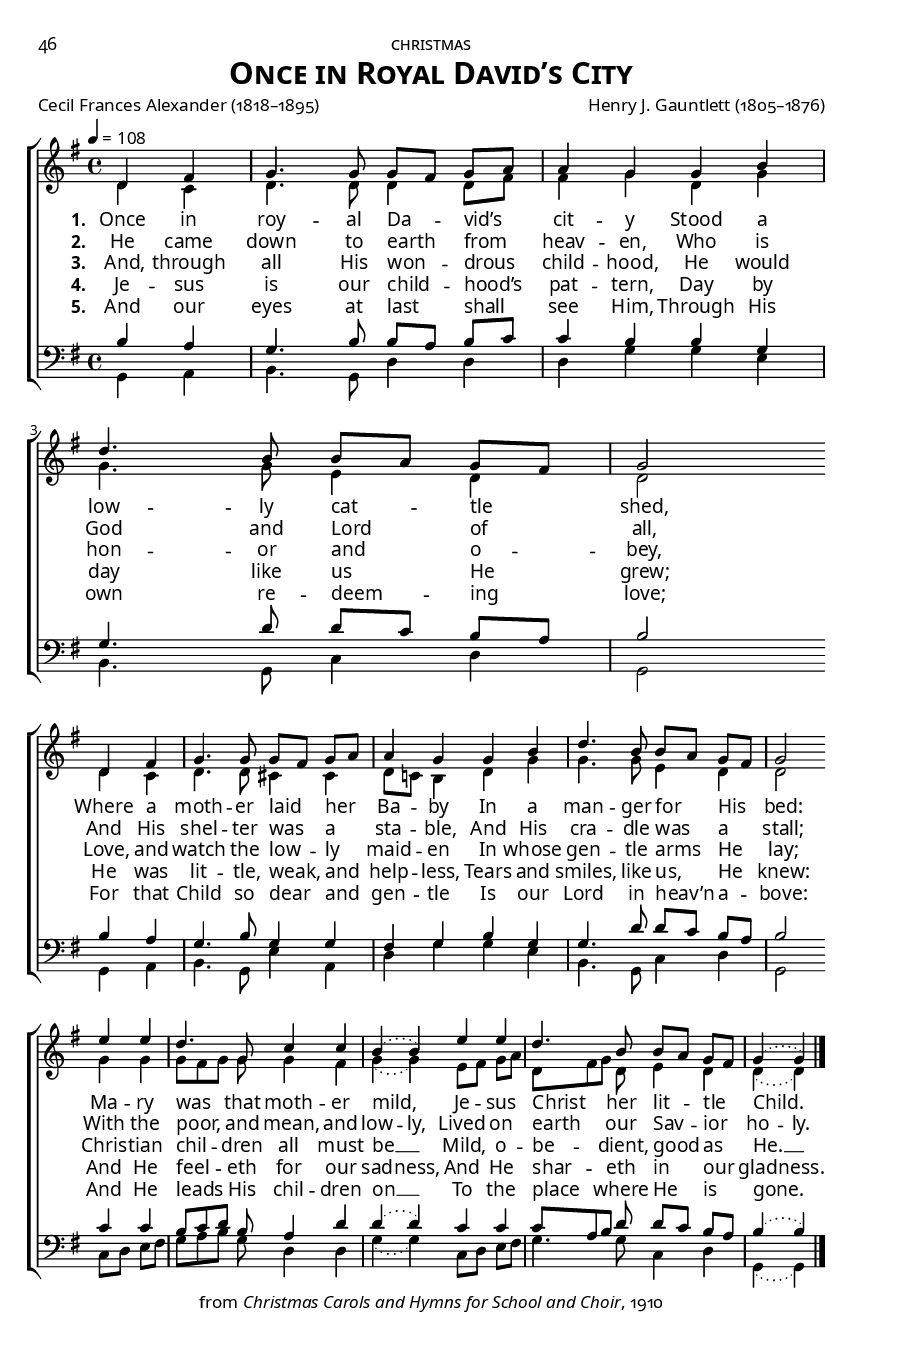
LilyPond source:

\version "2.14.2"
\include "util.ly"
\header {
  title = \markup{\override #'(font-name . "Garamond Premier Pro Semibold"){ \abs-fontsize #15 \smallCapsOldStyle"Once in Royal David’s City"}}
  poet = \markup\oldStyleNum"Cecil Frances Alexander (1818–1895)"
  composer = \markup\oldStyleNum"Henry J. Gauntlett (1805–1876)"
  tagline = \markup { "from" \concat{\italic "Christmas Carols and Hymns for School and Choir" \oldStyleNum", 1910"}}
}
\paper {
  paper-height = 9\in
  paper-width = 6\in
  indent = 0\in
  %system-system-spacing = #'((basic-distance . 10) (padding . 0))
  %system-system-spacing =
  %  #'((basic-distance . 0)
  %     (minimum-distance . 0)
  %     (padding . -0.35)
  %     (stretchability . 100))
%{IF_LESSER
  markup-system-spacing #'stretchability = 50
  top-markup-spacing #'stretchability = 30
  last-bottom-spacing #'stretchability = 60
%}%END_IF_LESSER
  ragged-last-bottom = ##f
  ragged-bottom = ##f
  two-sided = ##t
  inner-margin = 0.5\in
  outer-margin = 0.25\in
  top-margin = 0.25\in
  bottom-margin = 0.25\in
  first-page-number = #046
  print-first-page-number = ##t
  headerLine = \markup{\override #'(font-name . "Garamond Premier Pro") \smallCapsOldStyle"christmas"}
  oddHeaderMarkup = \markup\fill-line{
     \override #'(font-name . "Garamond Premier Pro")\abs-fontsize #8.5
     \combine 
        \fill-line{"" \on-the-fly #print-page-number-check-first
        \oldStylePageNum""
        }
        \fill-line{\headerLine}
  }
  evenHeaderMarkup = \markup {
     \override #'(font-name . "Garamond Premier Pro")\abs-fontsize #8.5
     \combine
        \on-the-fly #print-page-number-check-first
        \oldStylePageNum""
        \fill-line{\headerLine}
  }
}
#(set-global-staff-size 15) \paper{ #(define fonts (make-pango-font-tree "GoudyOlSt BT" "Garamond Premier Pro" "Garamond Premier Pro" (/ 15 20))) }
global = {
  \key g \major
  \time 4/4
  \autoBeamOff
}

sopMusic = \relative c' {
  \tempo 4 = 108
  \partial 2 d4 fis |
  g4. g8 g[ fis] g[ a] |
  a4 g g b |
  
  d4. b8 b[ a] g[ fis] |
  g2 \bar""\break d4 fis |
  g4. g8 g[ fis] g[ a] |
  
  a4 g g b |
  d4. b8 b[ a] g[ fis] |
  g2 \bar""\break e'4 e |
  
  d4. g,8 c4 c |
  \slurDotted b4( b) e e |
  \slurSolid d4. b8 b[ a] g[ fis] |
  \partial 2 \slurDotted g4( g) \bar "|."
}
sopWords = \lyricmode {
  
}

altoMusic = \relative c' {
  d4 c |
  d4. d8 d4 d8[ fis] |
  fis4 g d g |
  g4. g8 e4 d |
  d2 d4 c |
  
  d4. d8 cis4 cis |
  d8[ c!] b4 d g |
  g4. g8 e4 d |
  d2 g4 g |
  
  g8[ fis g] g g4 fis |
  \slurDotted g4( g) e8[ fis] g[ a] |
  d,[ fis g] d e4 d |
  d( d) \bar "|."
}
altoWords = \lyricmode {
  \dropLyricsIX
  \set stanza = #"1. "
  \set ignoreMelismata = ##t
  Once in roy -- al Da -- _ vid’s _ cit -- y
  Stood a low -- ly cat -- _ tle _ shed,
  Where a moth -- er laid _ her _ Ba -- by
  In a man -- ger for _ His _ bed:
  \set associatedVoice = "tenors"
  Ma -- ry was _ _ that moth -- er mild, _
  Je -- sus Christ _ _ her lit -- _ tle _ Child. _
}
altoWordsII = \lyricmode {
  \dropLyricsIX
  \set stanza = #"2. "
  \set ignoreMelismata = ##t
  He came down to earth _ from _ heav -- en,
  Who is God and Lord _ of _ all,
  And His shel -- ter was _ a _ sta -- ble,
  And His cra -- dle was _ a _ stall;
  \set associatedVoice = "tenors"
  With the poor, _ _ and mean, and low -- ly,
  Lived on earth _ _ our Sav -- _ ior _ ho -- ly.
}
altoWordsIII = \lyricmode {
  \dropLyricsIX
  \set stanza = #"3. "
  And, through all His won -- drous child -- hood,
    He would hon -- or and o -- bey,
  Love, and watch the low -- ly maid -- en
    In whose gen -- tle arms He lay;
  \set associatedVoice = "tenors"
  Chris -- tian chil -- dren all must be __
  Mild, o -- be -- dient, good as He. __
}
altoWordsIV = \lyricmode {
  \dropLyricsIX
  \set stanza = #"4. "
  \set ignoreMelismata = ##t
  Je -- sus is our child -- _ hood’s _ pat -- tern,
  Day by day like us _ He _ grew;
  He was lit -- tle, weak, _ and _ help -- less,
  Tears and smiles, like us, _ He _ knew:
  \set associatedVoice = "tenors"
  And He feel -- _ _ eth for our sad -- ness,
  And He shar -- _ _ eth in _ our _ glad -- ness.
}
altoWordsV = \lyricmode {
  \dropLyricsIX
  \set ignoreMelismata = ##t
  \set stanza = #"5. "
  And our eyes at last _ shall _ see Him,
  Through His own re -- deem -- _ ing _ love;
  For that Child so dear _ and _ gen -- tle
  Is our Lord in heav’n _ a -- _ bove:
  \set associatedVoice = "tenors"
  And He leads _ _ His chil -- dren on __ _
  To the place _ _ where He _ is _ gone. _
}

tenorMusic = \relative c' {
  b4 a |
  g4. b8 b[ a] b[ c] |
  c4 b b g |
  g4. d'8 d[ c] b[ a] |
  b2 b4 a |
  
  g4. b8 g4 g |
  fis g b g |
  g4. d'8 d[ c] b[ a] |
  b2 c4 c |
  
  b8[ c d] b a4 d |
  \slurDotted d4( d) c c |
  c8[ a b] d d[ c] b[ a] |
  b4( b) \bar "|."
}
tenorWords = \lyricmode {

}

bassMusic = \relative c {
  g4 a |
  b4. g8 d'4 d |
  d g g e |
  b4. g8 c4 d |
  g,2 g4 a |
  
  b4. g8 e'4 a, |
  d g g e |
  b4. g8 c4 d |
  g,2 c8[ d] e[ fis] |
  
  g[ a b] g d4 d |  
  \slurDotted g4( g) c,8[ d] e[ fis] |
  g4. g8 c,4 d |
  g,( g) \bar "|."
}
bassWords = \lyricmode {

}

\score {
  <<
   \new ChoirStaff <<
%    \new Lyrics = sopranos \with { \override VerticalAxisGroup #'nonstaff-relatedstaff-spacing = #'((basic-distance . 1)) }
    \new Staff = women <<
      \new Voice = "sopranos" { \voiceOne << \global \sopMusic >> }
      \new Voice = "altos" { \voiceTwo << \global \altoMusic >> }
    >>
   \new Staff = men <<
      \clef bass
      \new Voice = "tenors" { \voiceOne << \global \tenorMusic >> }
      \new Voice = "basses" { \voiceTwo << \global \bassMusic >> }
    >>
    \new Lyrics \with { alignAboveContext = #"women" } \lyricsto "sopranos" \sopWords
    \new Lyrics = "altosV"  \with { alignBelowContext = #"women" } \lyricsto "sopranos" \altoWordsV
    \new Lyrics = "altosIV"  \with { alignBelowContext = #"women" } \lyricsto "sopranos" \altoWordsIV
    \new Lyrics = "altosIII"  \with { alignBelowContext = #"women" } \lyricsto "sopranos" \altoWordsIII
    \new Lyrics = "altosII"  \with { alignBelowContext = #"women" } \lyricsto "sopranos" \altoWordsII
    \new Lyrics = "altos"  \with { alignBelowContext = #"women" \override VerticalAxisGroup #'nonstaff-relatedstaff-spacing = #'((padding . -0.5)) } \lyricsto "sopranos" \altoWords
    \new Lyrics \with { alignAboveContext = #"men" \override VerticalAxisGroup #'nonstaff-relatedstaff-spacing = #'((basic-distance . 1)) } \lyricsto "tenors" \tenorWords
    \new Lyrics \with { alignBelowContext = #"men" \override VerticalAxisGroup #'nonstaff-relatedstaff-spacing = #'((basic-distance . 1)) } \lyricsto "basses" \bassWords
  >>
%    \new PianoStaff << \new Staff { \new Voice { \pianoRH } } \new Staff { \clef "bass" \pianoLH } >>
  >>
  \layout {
    \context {
      \Score
      %\override SpacingSpanner #'base-shortest-duration = #(ly:make-moment 1 8)
      %\override SpacingSpanner #'common-shortest-duration = #(ly:make-moment 1 4)
    }
    \context {
      % Remove all empty staves
      % \Staff \RemoveEmptyStaves \override VerticalAxisGroup #'remove-first = ##t
    }
    \context {
      \Lyrics
      \override LyricText #'X-offset = #center-on-word
    }
  }
  \midi {
    \tempo 4 = 108
    \set Staff.midiInstrument = "flute"
  
    \context {
      \Voice
      \remove "Dynamic_performer"
    }
  }
}
